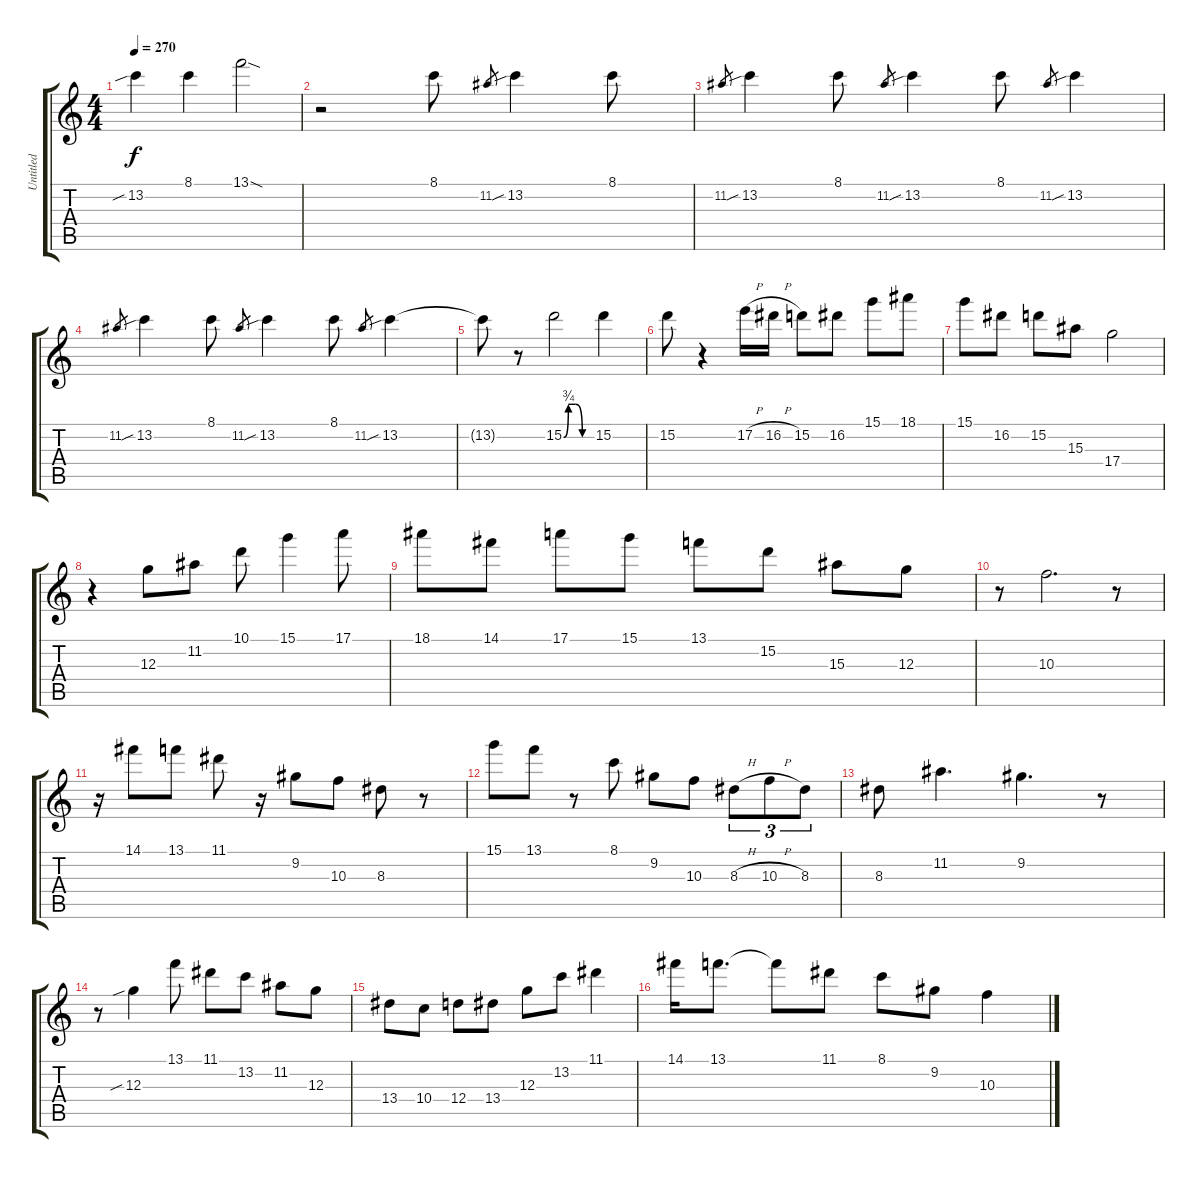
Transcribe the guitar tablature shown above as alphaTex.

\track ("Untitled" "Untitled") {instrument acousticguitarsteel}
\staff {score tabs}
\tuning (E4 B3 G3 D3 A2 E2) {hide}
\ts (4 4)
\tempo 270
\clef g2
\ks c
13.2{sib}.4{dy f} 8.1.4 13.1{sod}.2 |
r.2 8.1.8 11.2.8{gr} 13.2{sib}.4 8.1.8 |
11.2.8{gr} 13.2{sib}.4 8.1.8 11.2.8{gr} 13.2{sib}.4 8.1.8 11.2.8{gr} 13.2{sib}.4 |
11.2.8{gr} 13.2{sib}.4 8.1.8 11.2.8{gr} 13.2{sib}.4 8.1.8 11.2.8{gr} 13.2{sib}.4 |
13.2{t}.8 r.8 15.2{be (custom 0 0 10 3 25 3 40 0 60 0)}.2 15.2.4 |
15.2.8 r.4 17.2{h}.16 16.2{h}.16 15.2.8 16.2.8 15.1.8 18.1.8 |
15.1.8 16.2.8 15.2.8 15.3.8 17.4.2 |
r.4 12.3.8 11.2.8 10.1.8 15.1.4 17.1.8 |
18.1.8 14.1.8 17.1.8 15.1.8 13.1.8 15.2.8 15.3.8 12.3.8 |
r.8 10.3.2{d} r.8 |
r.16 14.1.8 13.1.8 11.1.8 r.16 9.2.8 10.3.8 8.3.8 r.8 |
15.1.8 13.1.8 r.8 8.1.8 9.2.8 10.3.8 8.3{h}.8{tu (3 2)} 10.3{h}.8{tu (3 2)} 8.3.8{tu (3 2)} |
8.3.8 11.2.4{d} 9.2.4{d} r.8 |
r.8 12.3{sib}.4 13.1.8 11.1.8 13.2.8 11.2.8 12.3.8 |
13.4.8 10.4.8 12.4.8 13.4.8 12.3.8 13.2.8 11.1.4 |
14.1.16 13.1.8{d} 13.1{t}.8 11.1.8 8.1.8 9.2.8 10.3.4
